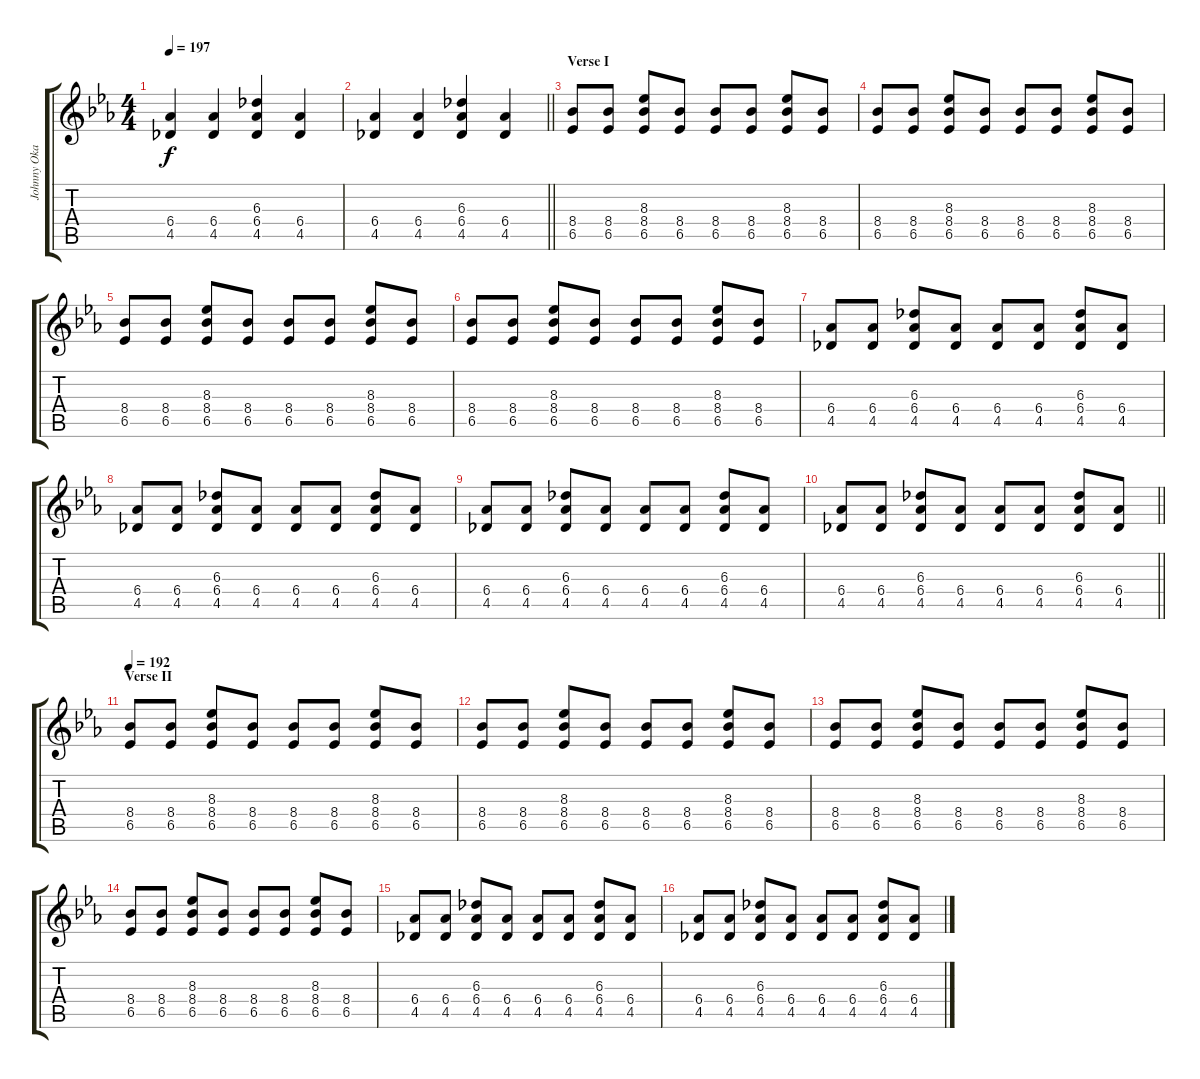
\track ("Johnny Okay - Rhythm Guitar" "Johnny Oka") {instrument overdrivenguitar}
\staff {score tabs}
\tuning (E4 B3 G3 D3 A2 E2) {hide}
\ts (4 4)
\tempo 197
\clef g2
\ks eb
(6.4 4.5).4{dy f} (6.4 4.5).4 (6.3 6.4 4.5).4 (6.4 4.5).4 |
\barLineRight lightlight
(6.4 4.5).4 (6.4 4.5).4 (6.3 6.4 4.5).4 (6.4 4.5).4 |
\section ("" "Verse I")
(8.4 6.5).8 (8.4 6.5).8 (8.3 8.4 6.5).8 (8.4 6.5).8 (8.4 6.5).8 (8.4 6.5).8 (8.3 8.4 6.5).8 (8.4 6.5).8 |
(8.4 6.5).8 (8.4 6.5).8 (8.3 8.4 6.5).8 (8.4 6.5).8 (8.4 6.5).8 (8.4 6.5).8 (8.3 8.4 6.5).8 (8.4 6.5).8 |
(8.4 6.5).8 (8.4 6.5).8 (8.3 8.4 6.5).8 (8.4 6.5).8 (8.4 6.5).8 (8.4 6.5).8 (8.3 8.4 6.5).8 (8.4 6.5).8 |
(8.4 6.5).8 (8.4 6.5).8 (8.3 8.4 6.5).8 (8.4 6.5).8 (8.4 6.5).8 (8.4 6.5).8 (8.3 8.4 6.5).8 (8.4 6.5).8 |
(6.4 4.5).8 (6.4 4.5).8 (6.3 6.4 4.5).8 (6.4 4.5).8 (6.4 4.5).8 (6.4 4.5).8 (6.3 6.4 4.5).8 (6.4 4.5).8 |
(6.4 4.5).8 (6.4 4.5).8 (6.3 6.4 4.5).8 (6.4 4.5).8 (6.4 4.5).8 (6.4 4.5).8 (6.3 6.4 4.5).8 (6.4 4.5).8 |
(6.4 4.5).8 (6.4 4.5).8 (6.3 6.4 4.5).8 (6.4 4.5).8 (6.4 4.5).8 (6.4 4.5).8 (6.3 6.4 4.5).8 (6.4 4.5).8 |
\barLineRight lightlight
(6.4 4.5).8 (6.4 4.5).8 (6.3 6.4 4.5).8 (6.4 4.5).8 (6.4 4.5).8 (6.4 4.5).8 (6.3 6.4 4.5).8 (6.4 4.5).8 |
\section ("" "Verse II")
\tempo 192
(8.4 6.5).8 (8.4 6.5).8 (8.3 8.4 6.5).8 (8.4 6.5).8 (8.4 6.5).8 (8.4 6.5).8 (8.3 8.4 6.5).8 (8.4 6.5).8 |
(8.4 6.5).8 (8.4 6.5).8 (8.3 8.4 6.5).8 (8.4 6.5).8 (8.4 6.5).8 (8.4 6.5).8 (8.3 8.4 6.5).8 (8.4 6.5).8 |
(8.4 6.5).8 (8.4 6.5).8 (8.3 8.4 6.5).8 (8.4 6.5).8 (8.4 6.5).8 (8.4 6.5).8 (8.3 8.4 6.5).8 (8.4 6.5).8 |
(8.4 6.5).8 (8.4 6.5).8 (8.3 8.4 6.5).8 (8.4 6.5).8 (8.4 6.5).8 (8.4 6.5).8 (8.3 8.4 6.5).8 (8.4 6.5).8 |
(6.4 4.5).8 (6.4 4.5).8 (6.3 6.4 4.5).8 (6.4 4.5).8 (6.4 4.5).8 (6.4 4.5).8 (6.3 6.4 4.5).8 (6.4 4.5).8 |
(6.4 4.5).8 (6.4 4.5).8 (6.3 6.4 4.5).8 (6.4 4.5).8 (6.4 4.5).8 (6.4 4.5).8 (6.3 6.4 4.5).8 (6.4 4.5).8
